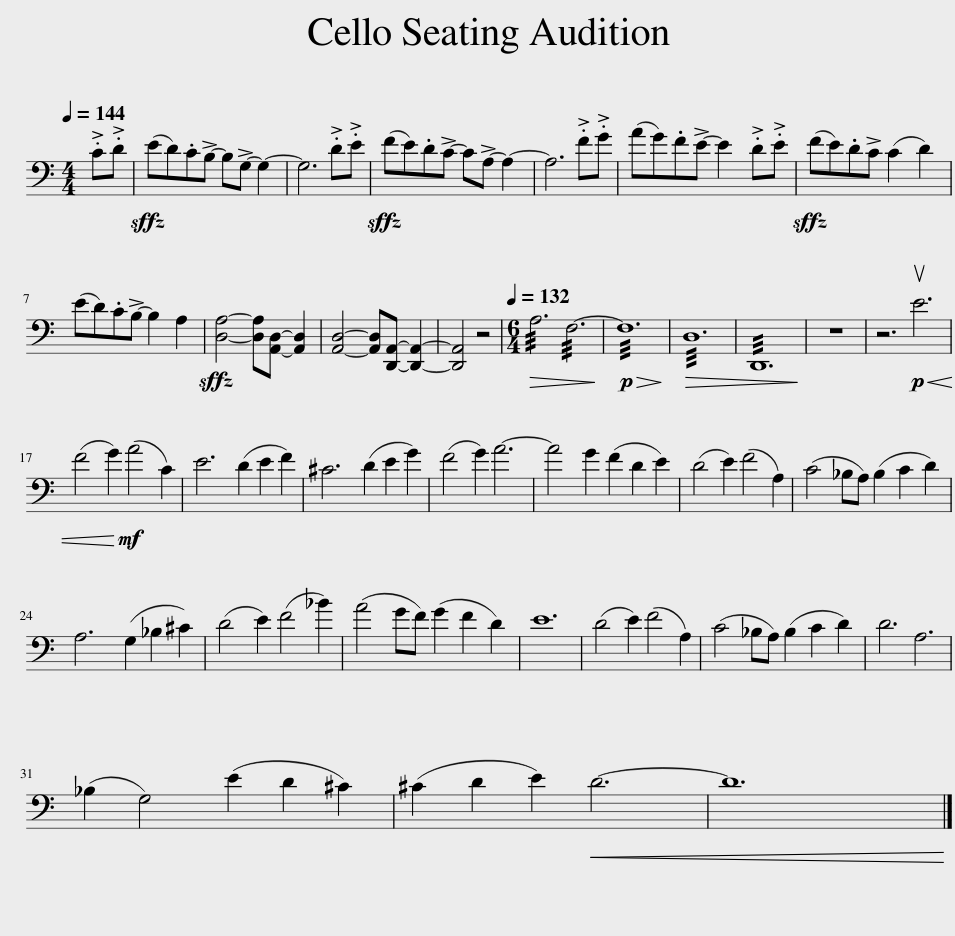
X:1
L:1/8
Q:1/4=144
M:4/4
I:linebreak $
K:C
V:1 bass
V:1
 .C.D | (ED).C!>!B,- B,!>!G,- G,2- | G,6 .D.E | (FE).D!>!C- C!>!A,- A,2- | A,6 .F.G | %5
 (AG).F!>!E- E2 .D.E | (FE).D!>!C (C2 D2) |$ (ED).C!>!B,- B,2 A,2 | [D,A,]4- [D,A,][A,,D,]- [A,,D,]2 | [A,,D,]4- [A,,D,][D,,A,,]- [D,,A,,]2- | %10
 [D,,A,,]4 z4 |[M:6/4][Q:1/4=132]!>(! !///!A,6 !///!F,6-!>)! |!p!!>(! !///!F,12!>)! |!>(! !///!D,12 | !///!D,,12!>)! | %15
 z12 | z6!p!!<(! uE6 |$ (F4 G2)!<)!!mf! (A4 C2) | E6 (D2 E2 F2) | ^C6 (D2 E2 G2) | %20
 (F4 G2) A6- | A4 G2 (F2 D2 E2) | (D4 E2) (F4 A,2) | (C4 _B,A,) (B,2 C2 D2) |$ A,6 (G,2 _B,2 ^C2) | %25
 (D4 E2) (F4 _B2) | (A4 GF) (G2 F2 D2) | E12 | (D4 E2) (F4 A,2) | (C4 _B,A,) (B,2 C2 D2) | %30
 D6 A,6 |$ (_B,2 G,4) (E2 D2 ^C2) | (^C2 D2 E2)!<(! D6- | D12!<)! |] %34
